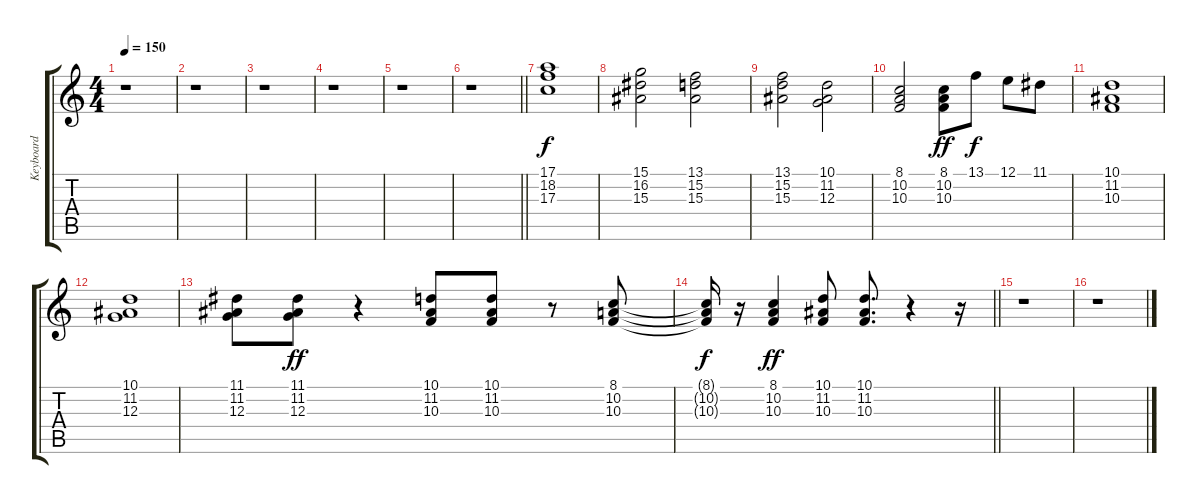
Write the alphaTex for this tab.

\track ("Keyboard" "Keyboard") {instrument stringensemble1}
\staff {score tabs}
\tuning (E4 B3 G3 D3 A2 E2) {hide}
\ts (4 4)
\tempo 150
\clef g2
\ks c
r.1{dy f} |
r.1 |
r.1 |
r.1 |
r.1 |
\barLineRight lightlight
r.1 |
(17.1 18.2 17.3).1{volume 9 instrument synthvoice} |
(15.1 16.2 15.3).2 (13.1 15.2 15.3).2 |
(13.1 15.2 15.3).2 (10.1 11.2 12.3).2 |
(8.1 10.2 10.3).2 (8.1 10.2 10.3).8{dy ff} 13.1.8{dy f} 12.1.8 11.1.8 |
(10.1 11.2 10.3).1{instrument stringensemble1} |
(10.1 11.2 12.3).1 |
(11.1 11.2 12.3).8 (11.1 11.2 12.3).8{dy ff} r.4 (10.1 11.2 10.3).8 (10.1 11.2 10.3).8 r.8 (8.1 10.2 10.3).8 |
\barLineRight lightlight
(8.1{t} 10.2{t} 10.3{t}).16{dy f} r.16 (8.1 10.2 10.3).4{dy ff} (10.1 11.2 10.3).8 (10.1 11.2 10.3).8{d} r.4 r.16 |
r.1 |
r.1
